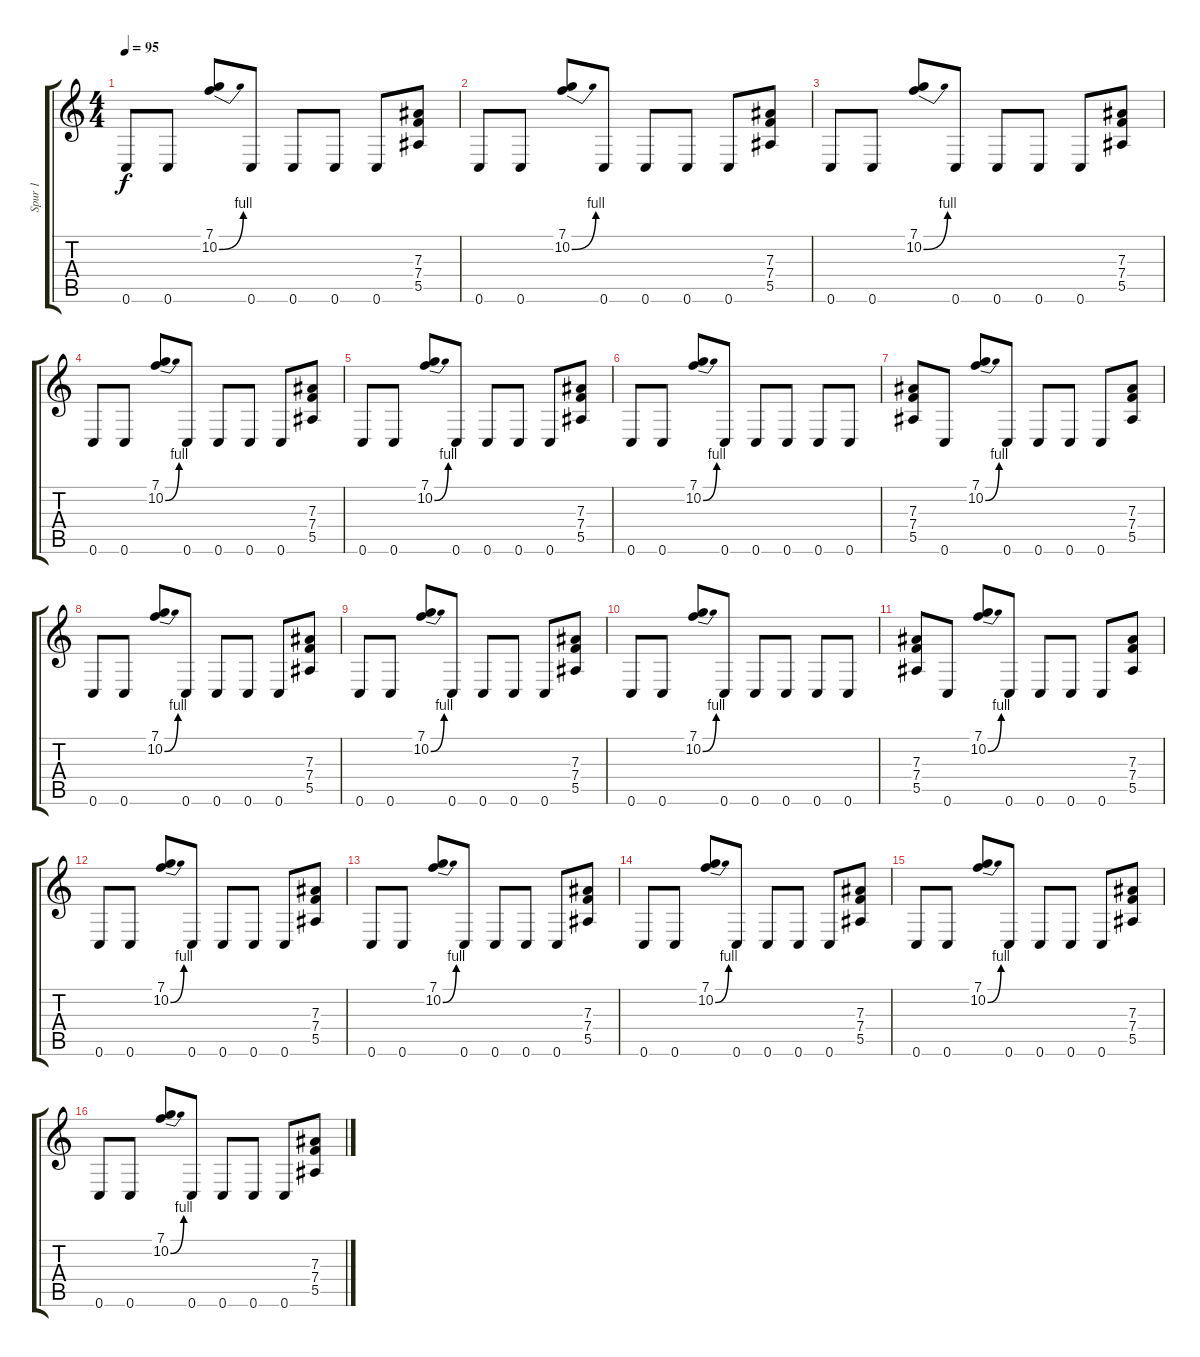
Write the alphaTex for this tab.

\track ("Spur 1" "Spur 1") {instrument distortionguitar}
\staff {score tabs}
\tuning (C4 G3 Eb3 Bb2 F2 C2) {hide}
\ts (4 4)
\tempo 95
\clef g2
\ks c
0.6.8{dy f} 0.6.8 (7.1 10.2{be (bend 0 0 60 4)}).8 0.6.8 0.6.8 0.6.8 0.6.8 (7.3 7.4 5.5).8 |
0.6.8 0.6.8 (7.1 10.2{be (bend 0 0 60 4)}).8 0.6.8 0.6.8 0.6.8 0.6.8 (7.3 7.4 5.5).8 |
0.6.8 0.6.8 (7.1 10.2{be (bend 0 0 60 4)}).8 0.6.8 0.6.8 0.6.8 0.6.8 (7.3 7.4 5.5).8 |
0.6.8 0.6.8 (7.1 10.2{be (bend 0 0 60 4)}).8 0.6.8 0.6.8 0.6.8 0.6.8 (7.3 7.4 5.5).8 |
0.6.8 0.6.8 (7.1 10.2{be (bend 0 0 60 4)}).8 0.6.8 0.6.8 0.6.8 0.6.8 (7.3 7.4 5.5).8 |
0.6.8 0.6.8 (7.1 10.2{be (bend 0 0 60 4)}).8 0.6.8 0.6.8 0.6.8 0.6.8 0.6.8 |
(7.3 7.4 5.5).8 0.6.8 (7.1 10.2{be (bend 0 0 60 4)}).8 0.6.8 0.6.8 0.6.8 0.6.8 (7.3 7.4 5.5).8 |
0.6.8 0.6.8 (7.1 10.2{be (bend 0 0 60 4)}).8 0.6.8 0.6.8 0.6.8 0.6.8 (7.3 7.4 5.5).8 |
0.6.8 0.6.8 (7.1 10.2{be (bend 0 0 60 4)}).8 0.6.8 0.6.8 0.6.8 0.6.8 (7.3 7.4 5.5).8 |
0.6.8 0.6.8 (7.1 10.2{be (bend 0 0 60 4)}).8 0.6.8 0.6.8 0.6.8 0.6.8 0.6.8 |
(7.3 7.4 5.5).8 0.6.8 (7.1 10.2{be (bend 0 0 60 4)}).8 0.6.8 0.6.8 0.6.8 0.6.8 (7.3 7.4 5.5).8 |
0.6.8 0.6.8 (7.1 10.2{be (bend 0 0 60 4)}).8 0.6.8 0.6.8 0.6.8 0.6.8 (7.3 7.4 5.5).8 |
0.6.8 0.6.8 (7.1 10.2{be (bend 0 0 60 4)}).8 0.6.8 0.6.8 0.6.8 0.6.8 (7.3 7.4 5.5).8 |
0.6.8 0.6.8 (7.1 10.2{be (bend 0 0 60 4)}).8 0.6.8 0.6.8 0.6.8 0.6.8 (7.3 7.4 5.5).8 |
0.6.8 0.6.8 (7.1 10.2{be (bend 0 0 60 4)}).8 0.6.8 0.6.8 0.6.8 0.6.8 (7.3 7.4 5.5).8 |
0.6.8 0.6.8 (7.1 10.2{be (bend 0 0 60 4)}).8 0.6.8 0.6.8 0.6.8 0.6.8 (7.3 7.4 5.5).8
